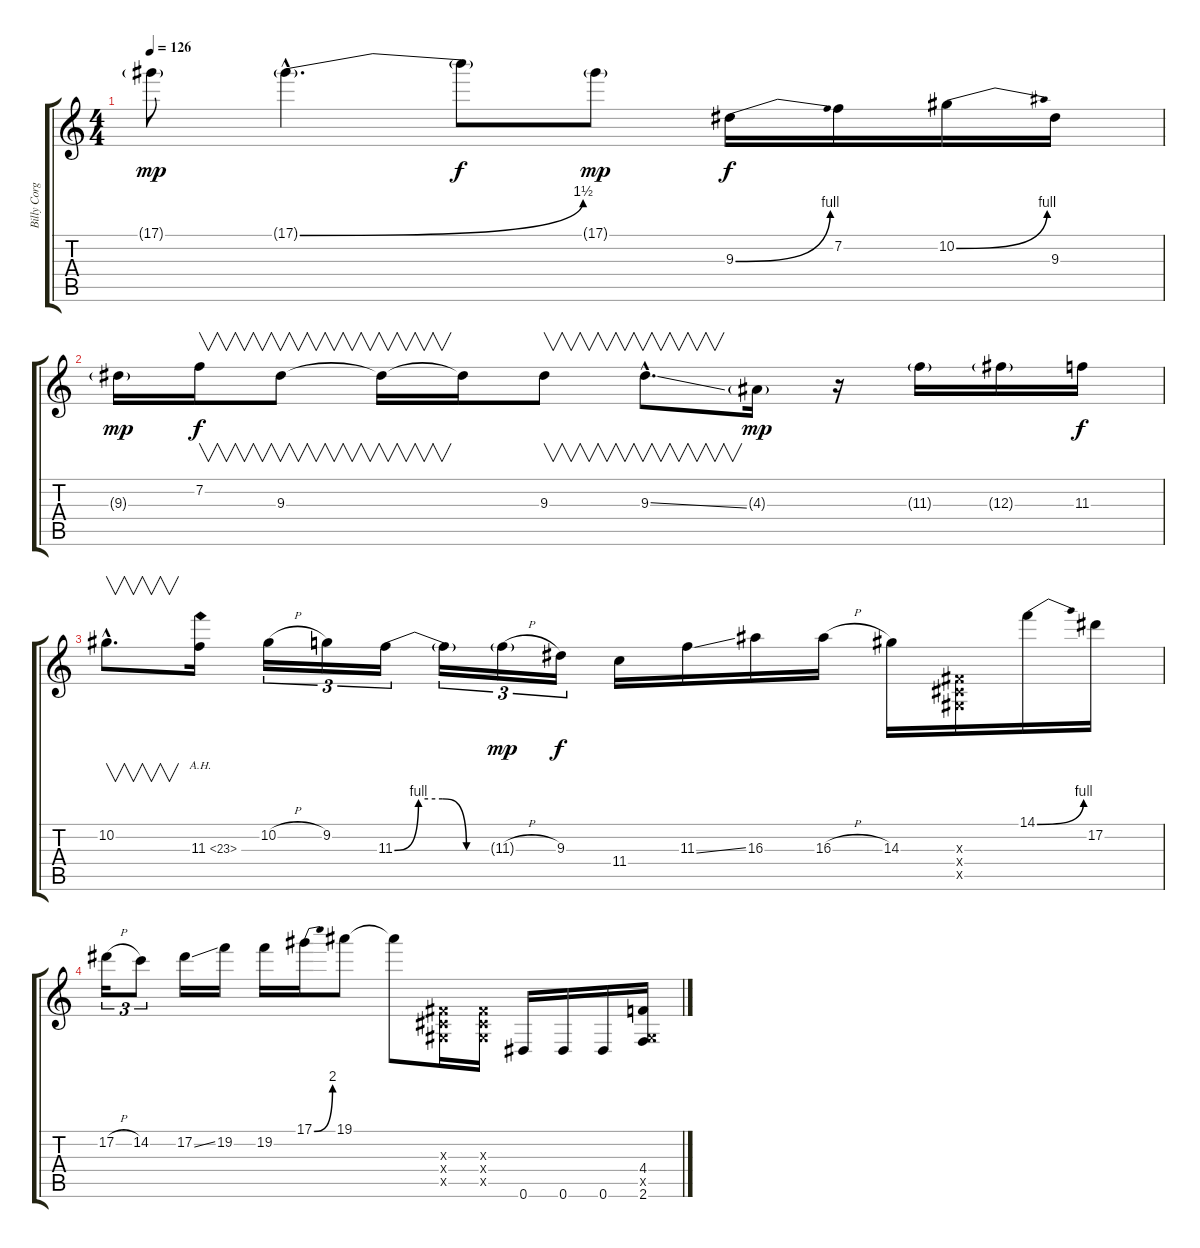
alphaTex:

\track ("Billy Corgan" "Billy Corg") {instrument overdrivenguitar}
\staff {score tabs}
\tuning (Eb4 Bb3 Gb3 Db3 Ab2 Eb2) {hide}
\ts (4 4)
\tempo 126
\clef g2
\ks c
17.1{g}.8{dy mp} 17.1{be (bend 0 0 60 6) g hac}.4{d} 17.1{t}.8{dy f} 17.1{g}.8{dy mp} 9.3{be (bend 0 0 60 4)}.16{dy f} 7.2.16 10.2{be (bend 0 0 60 4)}.16 9.3.16 |
9.3{g}.16{dy mp} 7.2.16{v dy f} 9.3.8{v} 9.3{t}.16{v} 9.3{t}.16 9.3.8{v} 9.3{ss hac}.8{v d} 4.3{g}.16{dy mp} r.16 11.3{g}.16 12.3{g}.16 11.3.16{dy f} |
10.2{hac}.8{v d} 11.3{ah 12}.16 10.2{h}.16{tu (3 2)} 9.2.16{tu (3 2)} 11.3{be (custom 0 0 15 4 30 4 45 0 60 0)}.16{tu (3 2)} 11.3{t}.16{tu (3 2)} 11.3{h g}.16{tu (3 2) dy mp} 9.3.16{tu (3 2) dy f} 11.4.16 11.3{ss}.16 16.3.16 16.3{h}.16 14.3.16 (0.3{x} 0.4{x} 0.5{x}).16 14.1{be (bend 0 0 60 4)}.16 17.2.16 |
17.2{h}.16{tu (3 2)} 14.2.8{tu (3 2)} 17.2{ss}.16 19.2.16 19.2.16 17.1{be (bend 0 0 60 8)}.16 19.1.8 19.1{t}.8 (0.3{x} 0.4{x} 0.5{x}).16 (0.3{x} 0.4{x} 0.5{x}).16 0.6.16 0.6.16 0.6.16 (4.4 0.5{x} 2.6).16
